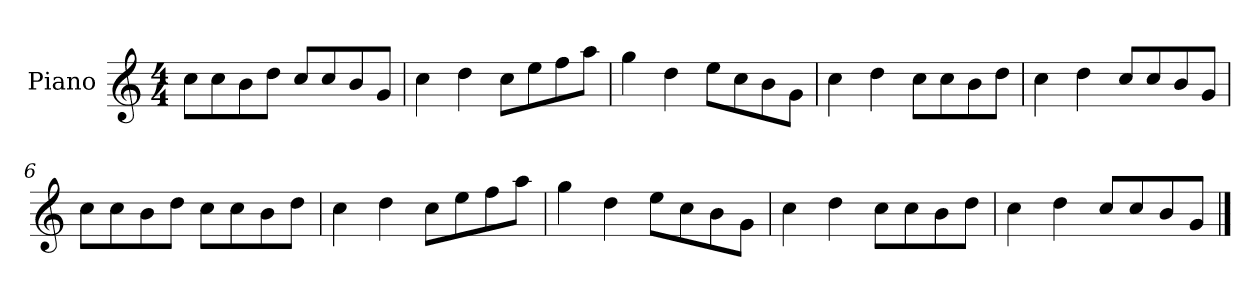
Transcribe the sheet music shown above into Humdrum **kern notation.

**kern
*part1
*staff1
*I"Piano
*I'P-no
*clefG2
*k[]
*M4/4
*MM90
=1
8cc\L
8cc\
8b\
8dd\J
8cc/L
8cc/
8b/
8g/J
=2
4cc\
4dd\
8cc\L
8ee\
8ff\
8aa\J
=3
4gg\
4dd\
8ee\L
8cc\
8b\
8g\J
=4
4cc\
4dd\
8cc\L
8cc\
8b\
8dd\J
=5
4cc\
4dd\
8cc/L
8cc/
8b/
8g/J
=6
8cc\L
8cc\
8b\
8dd\J
8cc\L
8cc\
8b\
8dd\J
!!LO:LB:g=z
=7
4cc\
4dd\
8cc\L
8ee\
8ff\
8aa\J
=8
4gg\
4dd\
8ee\L
8cc\
8b\
8g\J
=9
4cc\
4dd\
8cc\L
8cc\
8b\
8dd\J
=10
4cc\
4dd\
8cc/L
8cc/
8b/
8g/J
==
*-
